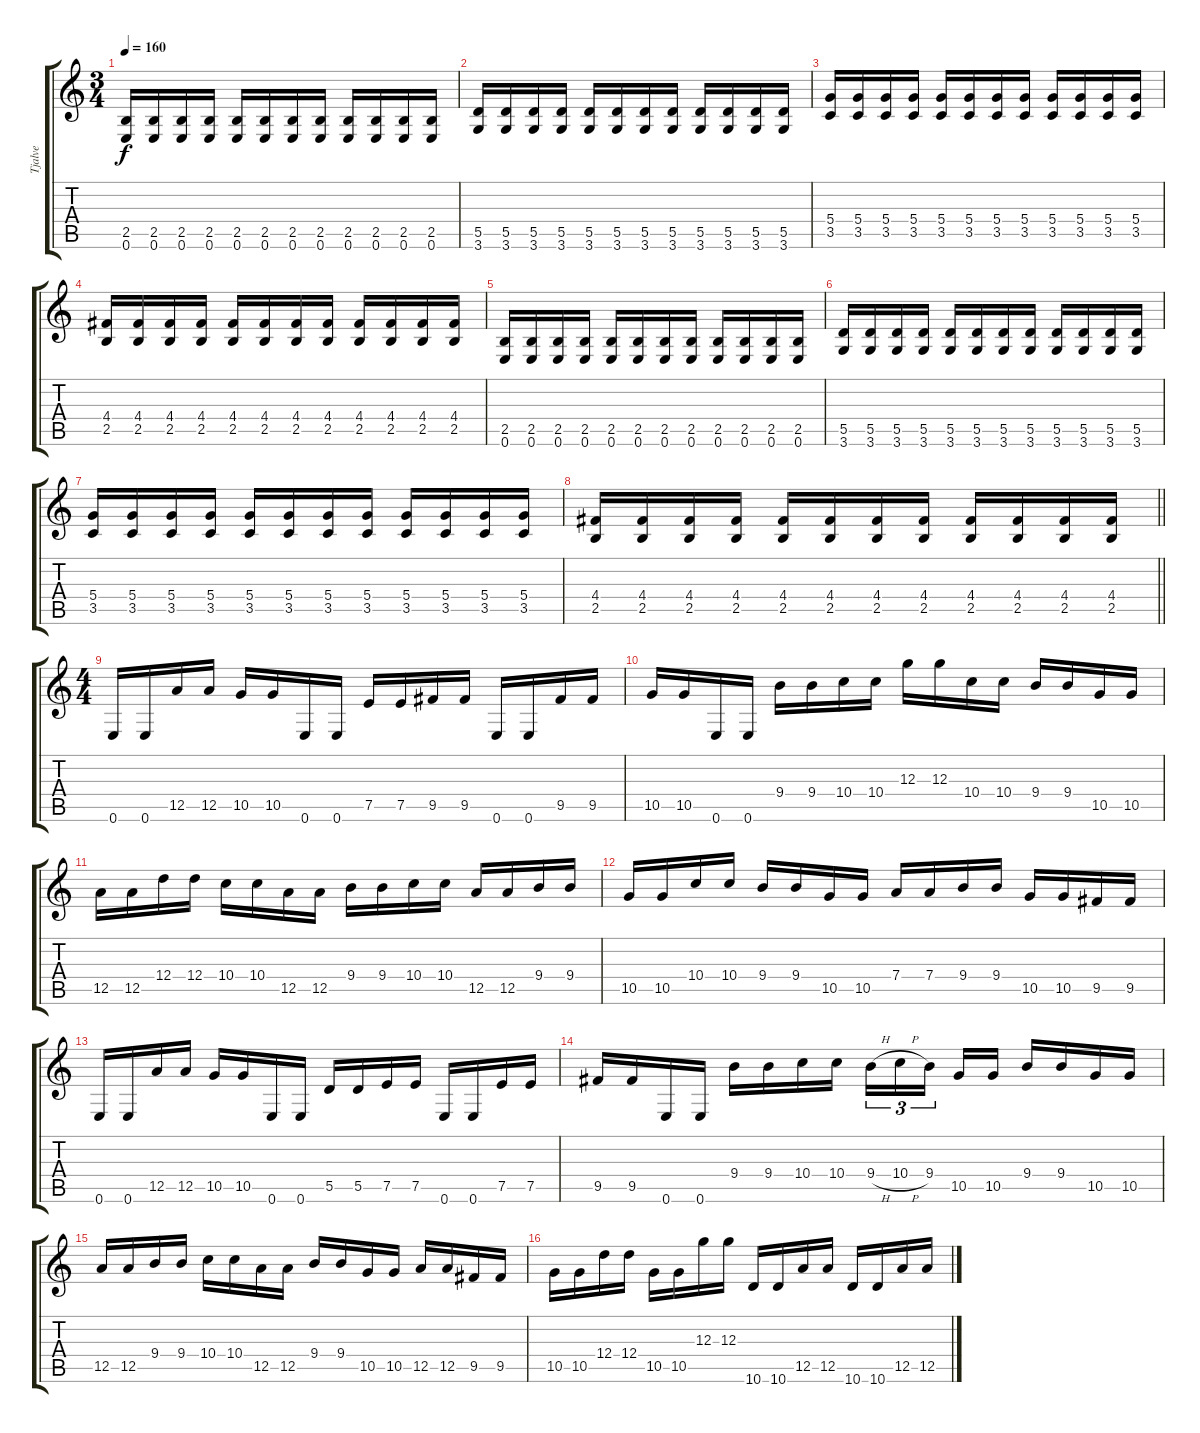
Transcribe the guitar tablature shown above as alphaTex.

\track ("Tjalve" "Tjalve") {instrument distortionguitar}
\staff {score tabs}
\tuning (E4 B3 G3 D3 A2 E2) {hide}
\ts (3 4)
\tempo 160
\clef g2
\ks c
(2.5 0.6).16{dy f} (2.5 0.6).16 (2.5 0.6).16 (2.5 0.6).16 (2.5 0.6).16 (2.5 0.6).16 (2.5 0.6).16 (2.5 0.6).16 (2.5 0.6).16 (2.5 0.6).16 (2.5 0.6).16 (2.5 0.6).16 |
(5.5 3.6).16 (5.5 3.6).16 (5.5 3.6).16 (5.5 3.6).16 (5.5 3.6).16 (5.5 3.6).16 (5.5 3.6).16 (5.5 3.6).16 (5.5 3.6).16 (5.5 3.6).16 (5.5 3.6).16 (5.5 3.6).16 |
(5.4 3.5).16 (5.4 3.5).16 (5.4 3.5).16 (5.4 3.5).16 (5.4 3.5).16 (5.4 3.5).16 (5.4 3.5).16 (5.4 3.5).16 (5.4 3.5).16 (5.4 3.5).16 (5.4 3.5).16 (5.4 3.5).16 |
(4.4 2.5).16 (4.4 2.5).16 (4.4 2.5).16 (4.4 2.5).16 (4.4 2.5).16 (4.4 2.5).16 (4.4 2.5).16 (4.4 2.5).16 (4.4 2.5).16 (4.4 2.5).16 (4.4 2.5).16 (4.4 2.5).16 |
(2.5 0.6).16 (2.5 0.6).16 (2.5 0.6).16 (2.5 0.6).16 (2.5 0.6).16 (2.5 0.6).16 (2.5 0.6).16 (2.5 0.6).16 (2.5 0.6).16 (2.5 0.6).16 (2.5 0.6).16 (2.5 0.6).16 |
(5.5 3.6).16 (5.5 3.6).16 (5.5 3.6).16 (5.5 3.6).16 (5.5 3.6).16 (5.5 3.6).16 (5.5 3.6).16 (5.5 3.6).16 (5.5 3.6).16 (5.5 3.6).16 (5.5 3.6).16 (5.5 3.6).16 |
(5.4 3.5).16 (5.4 3.5).16 (5.4 3.5).16 (5.4 3.5).16 (5.4 3.5).16 (5.4 3.5).16 (5.4 3.5).16 (5.4 3.5).16 (5.4 3.5).16 (5.4 3.5).16 (5.4 3.5).16 (5.4 3.5).16 |
\barLineRight lightlight
(4.4 2.5).16 (4.4 2.5).16 (4.4 2.5).16 (4.4 2.5).16 (4.4 2.5).16 (4.4 2.5).16 (4.4 2.5).16 (4.4 2.5).16 (4.4 2.5).16 (4.4 2.5).16 (4.4 2.5).16 (4.4 2.5).16 |
\ts (4 4)
0.6.16 0.6.16 12.5.16 12.5.16 10.5.16 10.5.16 0.6.16 0.6.16 7.5.16 7.5.16 9.5.16 9.5.16 0.6.16 0.6.16 9.5.16 9.5.16 |
10.5.16 10.5.16 0.6.16 0.6.16 9.4.16 9.4.16 10.4.16 10.4.16 12.3.16 12.3.16 10.4.16 10.4.16 9.4.16 9.4.16 10.5.16 10.5.16 |
12.5.16 12.5.16 12.4.16 12.4.16 10.4.16 10.4.16 12.5.16 12.5.16 9.4.16 9.4.16 10.4.16 10.4.16 12.5.16 12.5.16 9.4.16 9.4.16 |
10.5.16 10.5.16 10.4.16 10.4.16 9.4.16 9.4.16 10.5.16 10.5.16 7.4.16 7.4.16 9.4.16 9.4.16 10.5.16 10.5.16 9.5.16 9.5.16 |
0.6.16 0.6.16 12.5.16 12.5.16 10.5.16 10.5.16 0.6.16 0.6.16 5.5.16 5.5.16 7.5.16 7.5.16 0.6.16 0.6.16 7.5.16 7.5.16 |
9.5.16 9.5.16 0.6.16 0.6.16 9.4.16 9.4.16 10.4.16 10.4.16 9.4{h}.16{tu (3 2)} 10.4{h}.16{tu (3 2)} 9.4.16{tu (3 2) beam splitsecondary} 10.5.16 10.5.16 9.4.16 9.4.16 10.5.16 10.5.16 |
12.5.16 12.5.16 9.4.16 9.4.16 10.4.16 10.4.16 12.5.16 12.5.16 9.4.16 9.4.16 10.5.16 10.5.16 12.5.16 12.5.16 9.5.16 9.5.16 |
10.5.16 10.5.16 12.4.16 12.4.16 10.5.16 10.5.16 12.3.16 12.3.16 10.6.16 10.6.16 12.5.16 12.5.16 10.6.16 10.6.16 12.5.16 12.5.16
